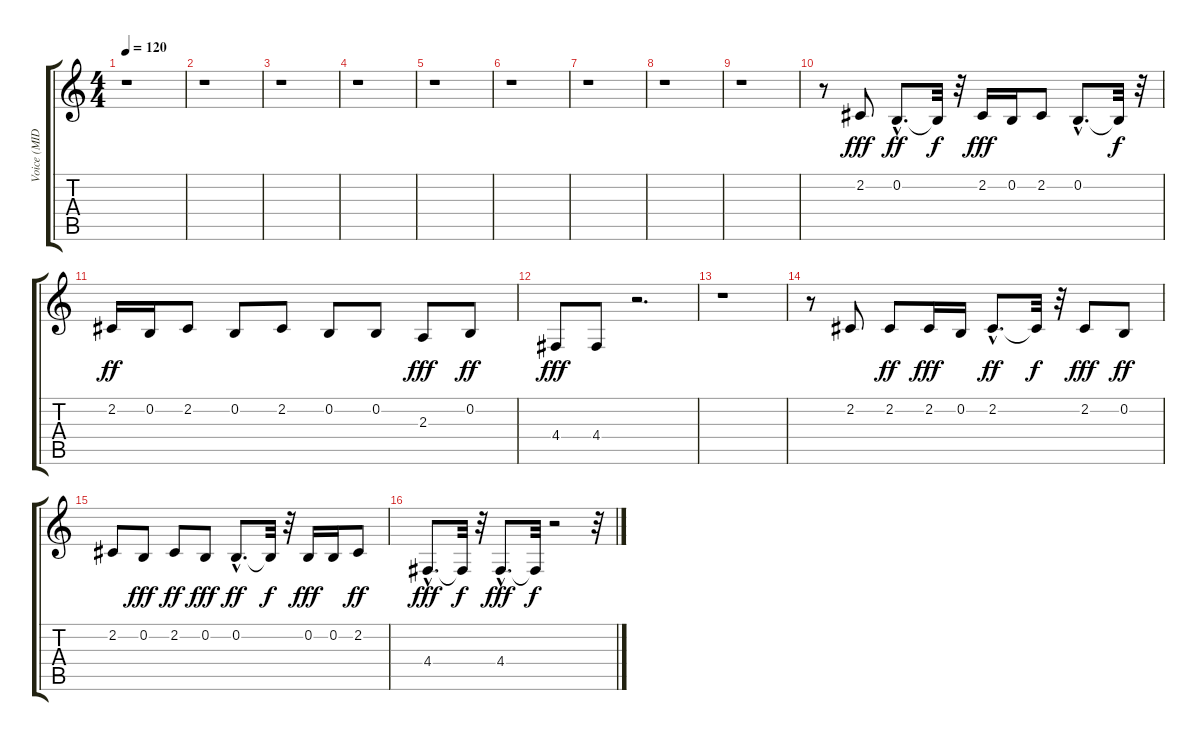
\track ("Voice (MIDI)" "Voice (MID") {instrument lead6voice}
\staff {score tabs}
\tuning (E4 B3 G3 D3 A2 E2) {hide}
\ts (4 4)
\tempo 120
\clef g2
\ks c
r.1{dy fff} |
r.1 |
r.1 |
r.1 |
r.1 |
r.1 |
r.1 |
r.1 |
r.1 |
r.8 2.2.8 0.2{hac}.8{d dy ff} 0.2{t}.32{dy f} r.32 2.2.16{dy fff} 0.2.16 2.2.8 0.2{hac}.8{d} 0.2{t}.32{dy f} r.32 |
2.2.16{dy ff} 0.2.16 2.2.8 0.2.8 2.2.8 0.2.8 0.2.8 2.3.8{dy fff} 0.2.8{dy ff} |
4.4.8{dy fff} 4.4.8 r.2{d} |
r.1 |
r.8 2.2.8 2.2.8{dy ff} 2.2.16{dy fff} 0.2.16 2.2{hac}.8{d dy ff} 2.2{t}.32{dy f} r.32 2.2.8{dy fff} 0.2.8{dy ff} |
2.2.8 0.2.8{dy fff} 2.2.8{dy ff} 0.2.8{dy fff} 0.2{hac}.8{d dy ff} 0.2{t}.32{dy f} r.32 0.2.16{dy fff} 0.2.16 2.2.8{dy ff} |
4.4{hac}.8{d dy fff} 4.4{t}.32{dy f} r.32 4.4{hac}.8{d dy fff} 4.4{t}.32{dy f} r.2 r.32
